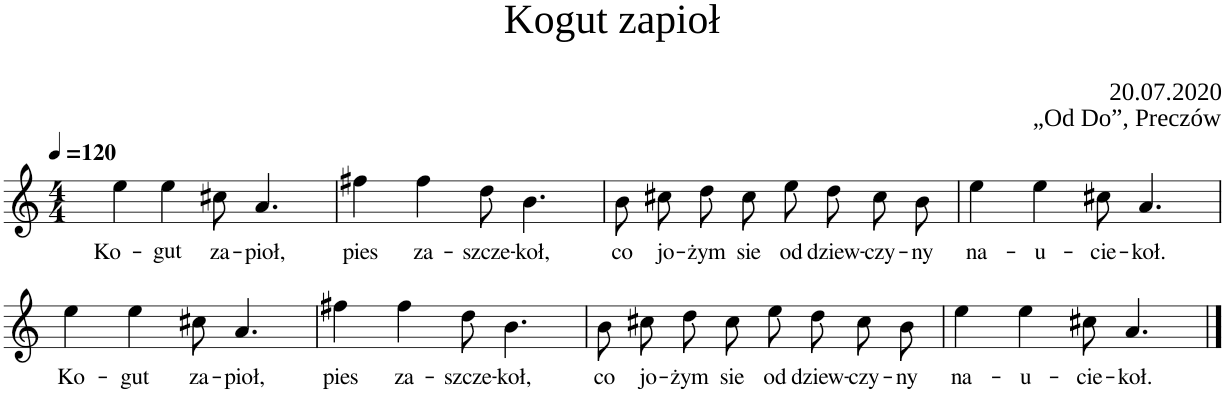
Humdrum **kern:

**kern	**text
*part1	*part1
*staff1	*staff1
*I"Voce	*
*I'V.	*
*clefG2	*
*k[]	*
*M4/4	*
*MM120	*
=1	=1
!	!LO:LY:b
4ee\	Ko-
!	!LO:LY:b
4ee\	-gut
!	!LO:LY:b
8cc#X\	za-
!	!LO:LY:b
4.a/	-pioł,
=2	=2
!	!LO:LY:b
4ff#X\	pies
!	!LO:LY:b
4ff#\	za-
!	!LO:LY:b
8dd\	-szcze-
!	!LO:LY:b
4.b\	-koł,
=3	=3
!	!LO:LY:b
8b\L	co
!	!LO:LY:b
8cc#X\J	jo-
!	!LO:LY:b
8dd\L	-żym
!	!LO:LY:b
8cc#\J	sie
!	!LO:LY:b
8ee\L	od
!	!LO:LY:b
8dd\J	dziew-
!	!LO:LY:b
8cc#\L	-czy-
!	!LO:LY:b
8b\J	-ny
=4	=4
!	!LO:LY:b
4ee\	na-
!	!LO:LY:b
4ee\	-u-
!	!LO:LY:b
8cc#X\	-cie-
!	!LO:LY:b
4.a/	-koł.
!!LO:LB:g=z
=1	=1
!	!LO:LY:b
4ee\	Ko-
!	!LO:LY:b
4ee\	-gut
!	!LO:LY:b
8cc#X\	za-
!	!LO:LY:b
4.a/	-pioł,
=2	=2
!	!LO:LY:b
4ff#X\	pies
!	!LO:LY:b
4ff#\	za-
!	!LO:LY:b
8dd\	-szcze-
!	!LO:LY:b
4.b\	-koł,
=3	=3
!	!LO:LY:b
8b\L	co
!	!LO:LY:b
8cc#X\J	jo-
!	!LO:LY:b
8dd\L	-żym
!	!LO:LY:b
8cc#\J	sie
!	!LO:LY:b
8ee\L	od
!	!LO:LY:b
8dd\J	dziew-
!	!LO:LY:b
8cc#\L	-czy-
!	!LO:LY:b
8b\J	-ny
=4	=4
!	!LO:LY:b
4ee\	na-
!	!LO:LY:b
4ee\	-u-
!	!LO:LY:b
8cc#X\	-cie-
!	!LO:LY:b
4.a/	-koł.
==	==
*-	*-
